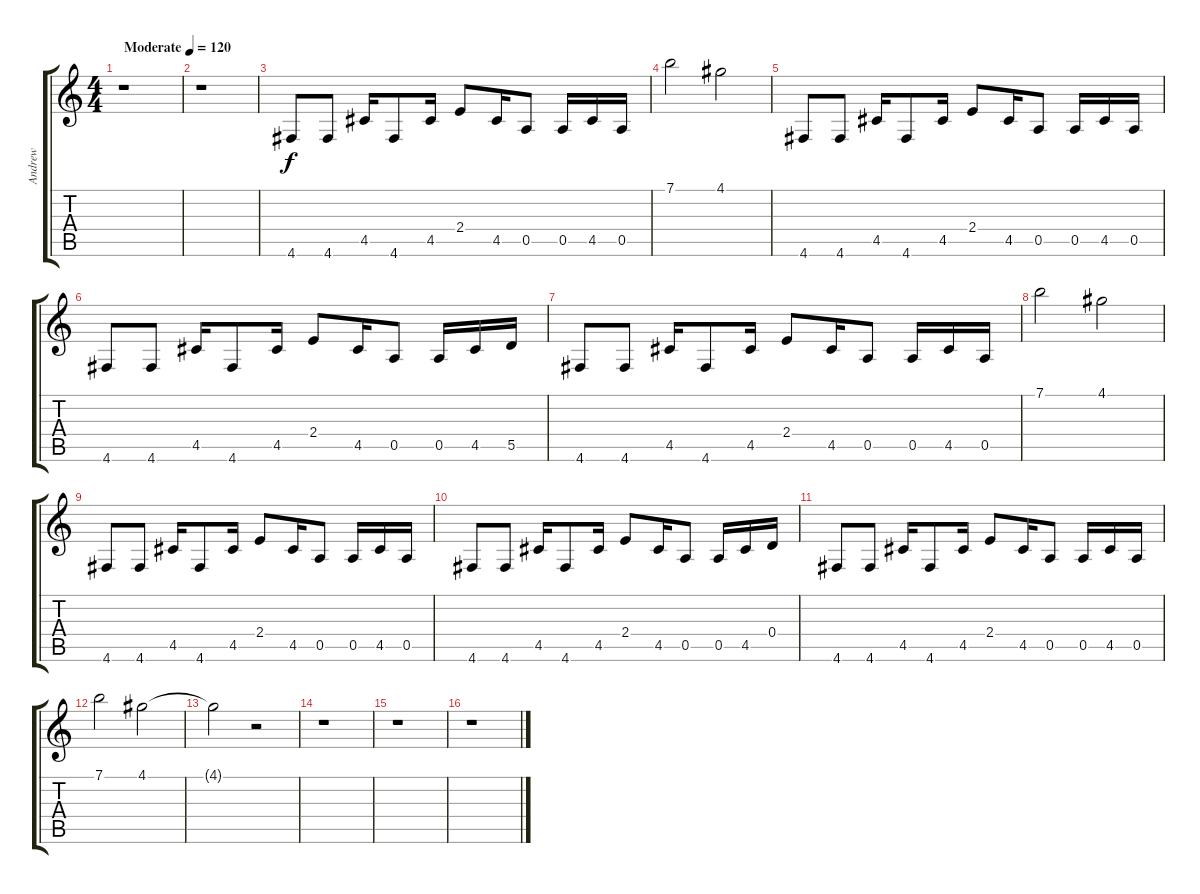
\track ("Andrew" "Andrew") {instrument overdrivenguitar}
\staff {score tabs}
\tuning (E4 B3 G3 D3 A2 D2) {hide}
\ts (4 4)
\tempo (120 "Moderate")
\clef g2
\ks c
r.1{dy f instrument overdrivenguitar} |
r.1 |
4.6.8 4.6.8 4.5.16 4.6.8 4.5.16 2.4.8 4.5.16 0.5.8 0.5.16 4.5.16 0.5.16 |
7.1.2 4.1.2 |
4.6.8 4.6.8 4.5.16 4.6.8 4.5.16 2.4.8 4.5.16 0.5.8 0.5.16 4.5.16 0.5.16 |
4.6.8 4.6.8 4.5.16 4.6.8 4.5.16 2.4.8 4.5.16 0.5.8 0.5.16 4.5.16 5.5.16 |
4.6.8 4.6.8 4.5.16 4.6.8 4.5.16 2.4.8 4.5.16 0.5.8 0.5.16 4.5.16 0.5.16 |
7.1.2 4.1.2 |
4.6.8 4.6.8 4.5.16 4.6.8 4.5.16 2.4.8 4.5.16 0.5.8 0.5.16 4.5.16 0.5.16 |
4.6.8 4.6.8 4.5.16 4.6.8 4.5.16 2.4.8 4.5.16 0.5.8 0.5.16 4.5.16 0.4.16 |
4.6.8 4.6.8 4.5.16 4.6.8 4.5.16 2.4.8 4.5.16 0.5.8 0.5.16 4.5.16 0.5.16 |
7.1.2 4.1.2 |
4.1{t}.2 r.2 |
r.1 |
r.1 |
r.1
